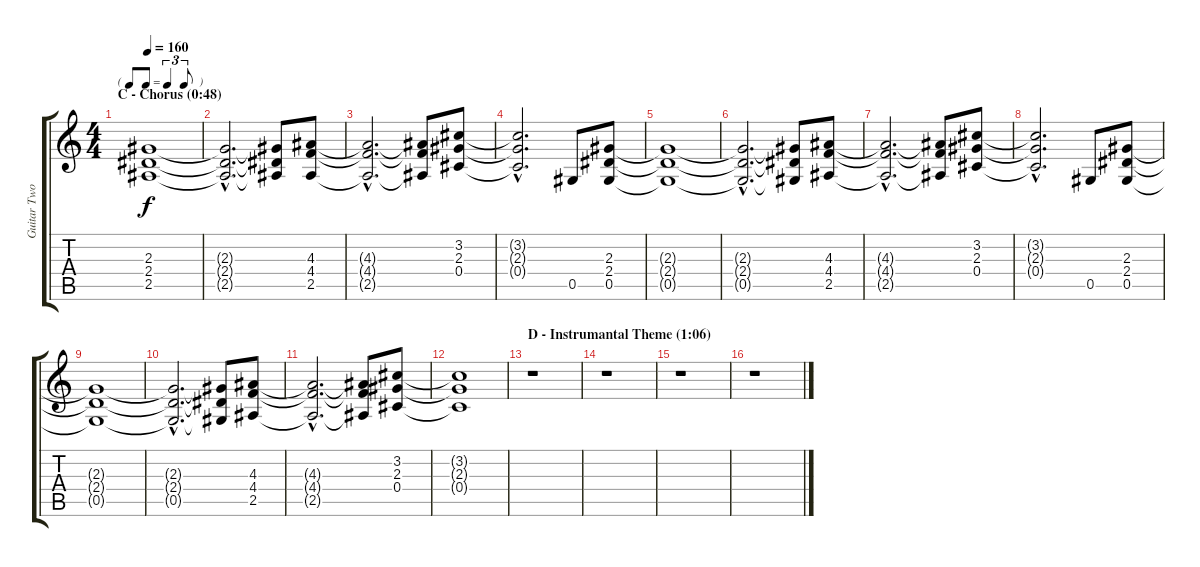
\track ("Guitar Two" "Guitar Two") {instrument distortionguitar}
\staff {score tabs}
\tuning (Eb4 Bb3 Gb3 Db3 Ab2 Eb2) {hide}
\ts (4 4)
\tf triplet8th
\section ("" "C - Chorus (0:48)")
\tempo 160
\clef g2
\ks c
(2.3{t} 2.4{t} 2.5{t}).1{dy f} |
(2.3{hac t} 2.4{hac t} 2.5{hac t}).2{d} (2.3{t} 2.4{t} 2.5{t}).8 (4.3 4.4 2.5).8 |
(4.3{hac t} 4.4{hac t} 2.5{hac t}).2{d} (4.3{t} 4.4{t} 2.5{t}).8 (3.2 2.3 0.4).8 |
(3.2{hac t} 2.3{hac t} 0.4{hac t}).2{d} 0.5.8 (2.3 2.4 0.5).8 |
(2.3{t} 2.4{t} 0.5{t}).1 |
(2.3{hac t} 2.4{hac t} 0.5{hac t}).2{d} (2.3{t} 2.4{t} 0.5{t}).8 (4.3 4.4 2.5).8 |
(4.3{hac t} 4.4{hac t} 2.5{hac t}).2{d} (4.3{t} 4.4{t} 2.5{t}).8 (3.2 2.3 0.4).8 |
(3.2{hac t} 2.3{hac t} 0.4{hac t}).2{d} 0.5.8 (2.3 2.4 0.5).8 |
(2.3{t} 2.4{t} 0.5{t}).1 |
(2.3{hac t} 2.4{hac t} 0.5{hac t}).2{d} (2.3{t} 2.4{t} 0.5{t}).8 (4.3 4.4 2.5).8 |
(4.3{hac t} 4.4{hac t} 2.5{hac t}).2{d} (4.3{t} 4.4{t} 2.5{t}).8 (3.2 2.3 0.4).8 |
(3.2{t} 2.3{t} 0.4{t}).1 |
\section ("" "D - Instrumantal Theme (1:06)")
r.1 |
r.1 |
r.1 |
r.1
